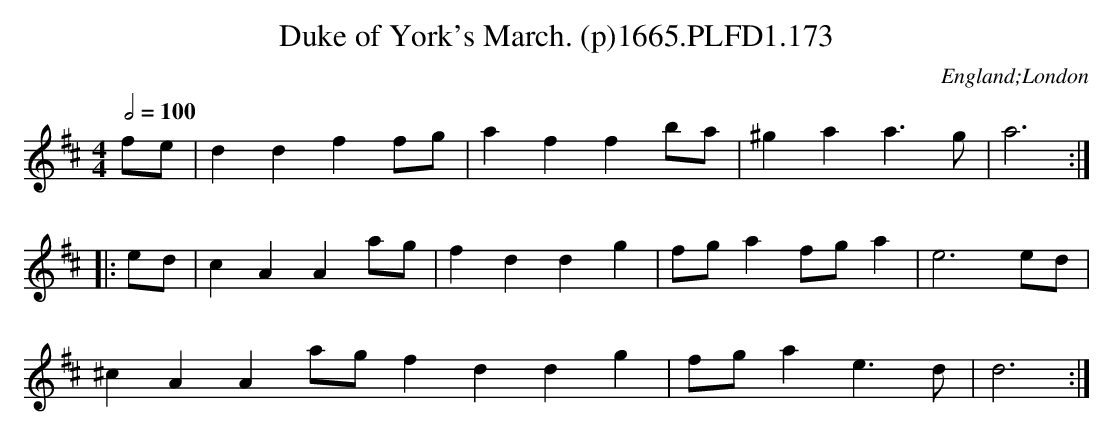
X:1
T:Duke of York's March. (p)1665.PLFD1.173
M:4/4
L:1/4
Q:1/2=100
O:England;London
K:D
f/e/|ddff/g/|affb/a/|^gaa>g|a3:|
|:e/d/|cAAa/g/|fddg|f/g/af/g/a|e3e/d/|
^cAAa/g/fddg|f/g/ae>d|d3:|
